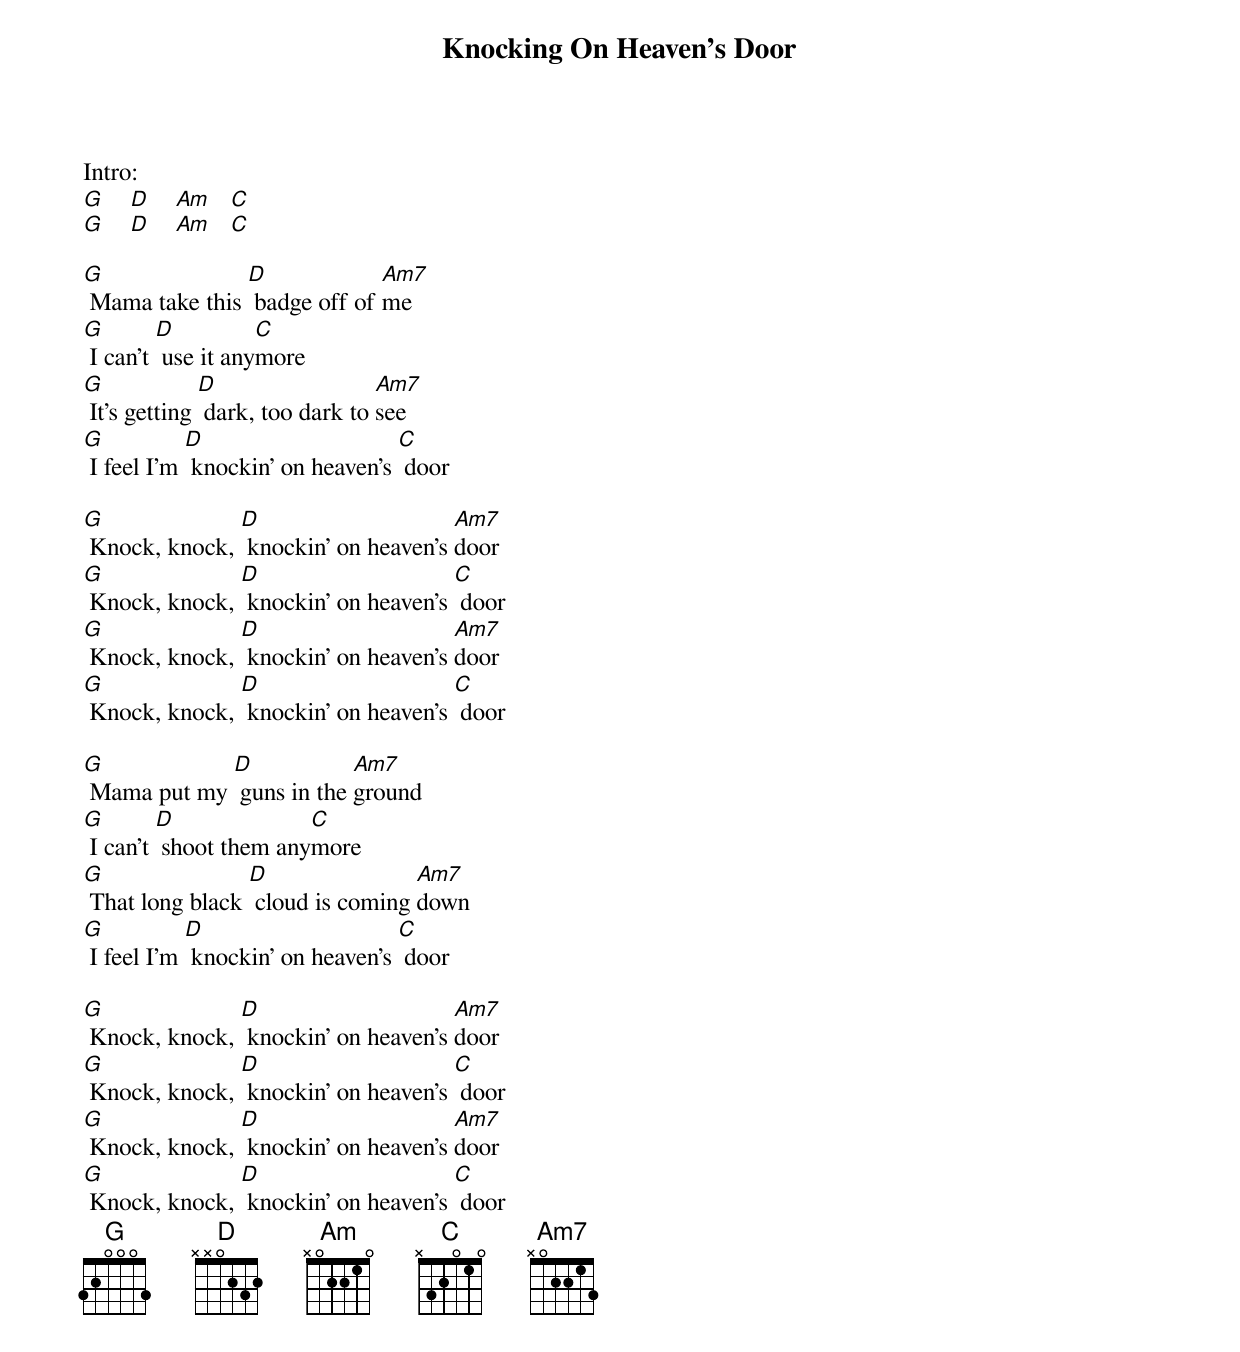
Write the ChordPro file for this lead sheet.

{title: Knocking On Heaven's Door}
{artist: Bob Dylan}
{subtitle: }
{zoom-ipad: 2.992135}
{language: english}
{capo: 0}
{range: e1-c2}

Intro:
[G]    [D]    [Am]   [C]
[G]    [D]    [Am]   [C]

[G] Mama take this [D] badge off of [Am7]me
[G] I can’t [D] use it any[C]more
[G] It’s getting [D] dark, too dark to [Am7]see
[G] I feel I’m [D] knockin’ on heaven’s [C] door

[G] Knock, knock, [D] knockin’ on heaven’s [Am7]door
[G] Knock, knock, [D] knockin’ on heaven’s [C] door
[G] Knock, knock, [D] knockin’ on heaven’s [Am7]door
[G] Knock, knock, [D] knockin’ on heaven’s [C] door

[G] Mama put my [D] guns in the [Am7]ground
[G] I can’t [D] shoot them any[C]more
[G] That long black [D] cloud is coming [Am7]down
[G] I feel I’m [D] knockin’ on heaven’s [C] door

[G] Knock, knock, [D] knockin’ on heaven’s [Am7]door
[G] Knock, knock, [D] knockin’ on heaven’s [C] door
[G] Knock, knock, [D] knockin’ on heaven’s [Am7]door
[G] Knock, knock, [D] knockin’ on heaven’s [C] door
